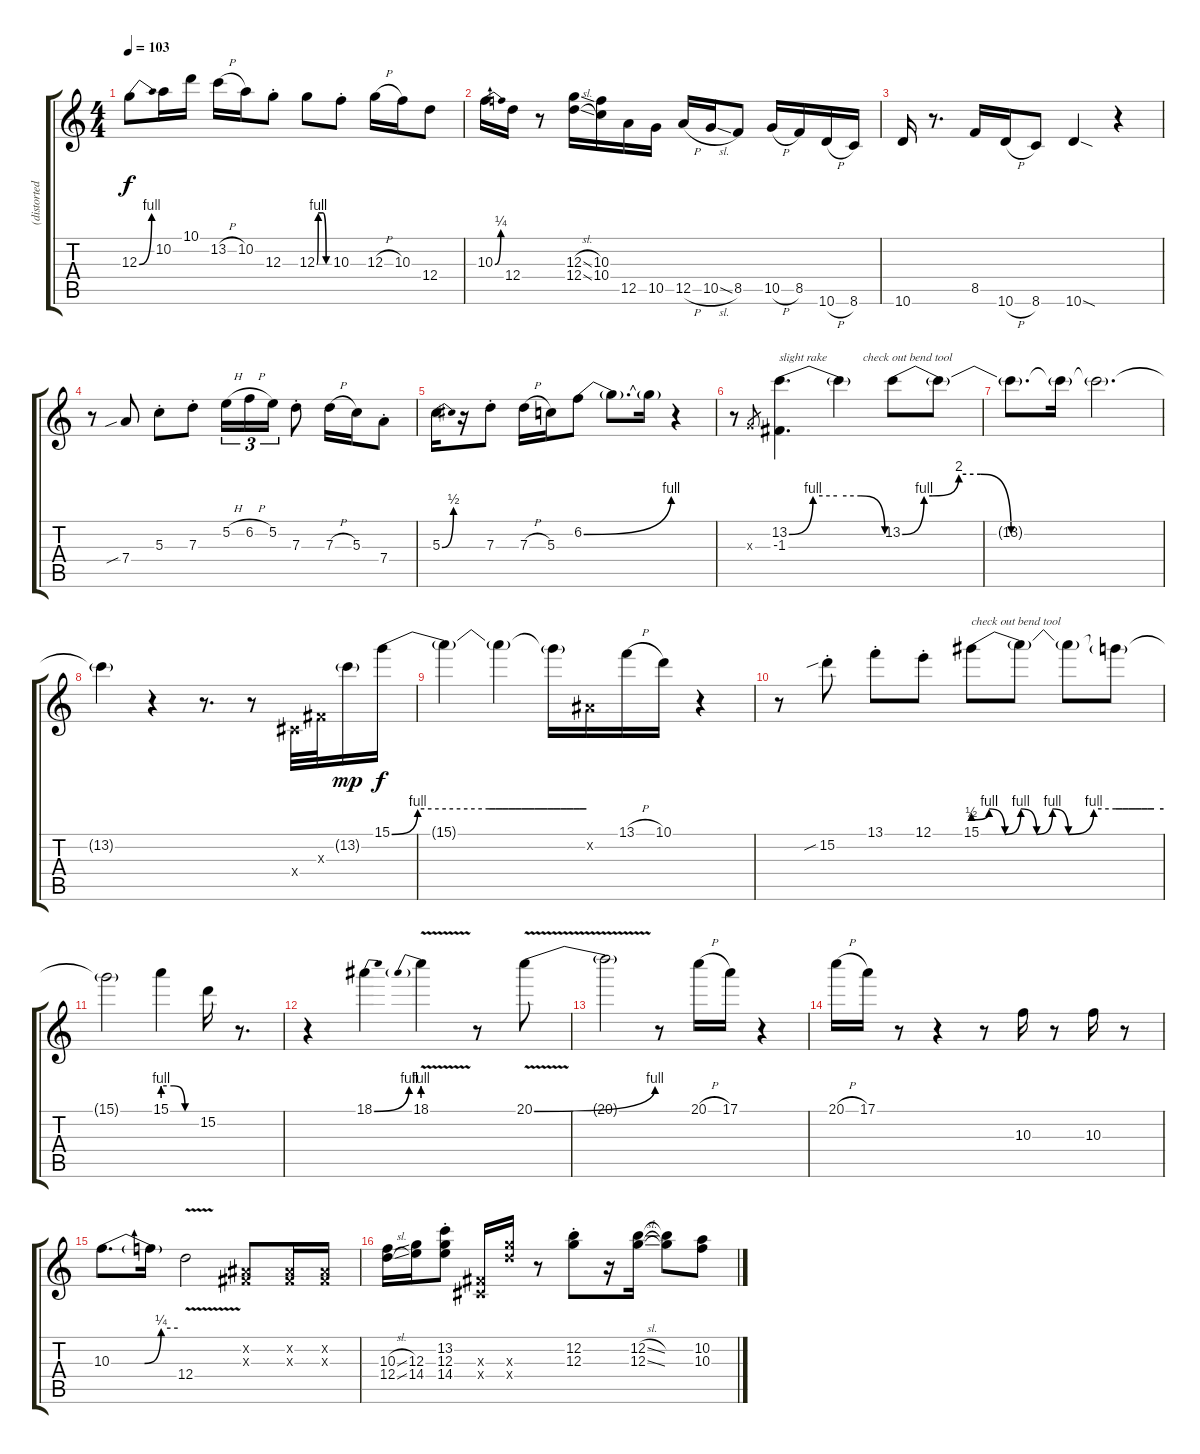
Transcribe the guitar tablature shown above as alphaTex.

\track ("(distorted)" "(distorted") {instrument distortionguitar}
\staff {score tabs}
\tuning (E4 B3 G3 D3 A2 E2) {hide}
\ts (4 4)
\tempo 103
\clef g2
\ks c
12.3{be (bend 0 0 60 4)}.8{dy f} 10.2.16 10.1.16 13.2{h}.16 10.2.16 12.3{st}.8 12.3{be (custom 0 0 7 4 30 4 45 0 60 0)}.8 10.3{st}.8 12.3{h}.16 10.3.16 12.4.8 |
10.3{be (bend 0 0 60 1)}.16 12.4.16 r.8 (12.3{sl} 12.4{sl}).16 (10.3 10.4).16 12.5.16 10.5.16 12.5{h}.16 10.5{sl}.16 8.5.8 10.5{h}.16 8.5.16 10.6{h}.16 8.6.16 |
10.6.16 r.8{d} 8.5.16 10.6{h}.16 8.6.8 10.6{sod}.4 r.4 |
r.8 7.4{sib}.8 5.3{st}.8 7.3{st}.8 5.2{h}.16{tu (3 2)} 6.2{h}.16{tu (3 2)} 5.2.16{tu (3 2)} 7.3{st}.8 7.3{h}.16 5.3.16 7.4{st}.8 |
5.3{be (bend 0 0 60 2)}.16 r.16 7.3{st}.8 7.3{h}.16 5.3.16 6.2{be (bend 0 0 60 4)}.8 6.2{t}.8{d} 6.2{t}.16 r.4 |
r.8 0.3{x}.8{gr} (13.2{be (custom 0 0 15 4 30 4 45 4 60 0)} -1.3).4{d txt "slight rake            check out bend tool"} 13.2{t}.4 13.2{be (custom 0 0 5 4 7 4 13 8 18 8 25 0 37 0 39 0 41 0 43 0 45 0 47 0 49 0 51 0 53 0 55 0 57 0 60 0)}.8 13.2{t}.8 |
13.2{t}.8{d} 13.2{t}.16 13.2{t}.2{d} |
13.2{t}.4 r.4 r.8{d} r.8 -1.4{x}.32 -1.3{x}.32 13.2{g}.16{dy mp} 15.1{be (custom 0 0 8 4 30 4 32 4 34 4 36 4 38 4 40 4 42 4 44 4 46 4 48 4 50 4 52 4 54 4 56 4 58 4 60 4)}.16{dy f} |
15.1{t}.4 15.1{t}.4 15.1{t}.16 -1.2{x}.16 13.1{h}.16 10.1.16 r.4 |
r.8 15.2{sib st}.8 13.1{st}.8 12.1{st}.8 15.1{be (custom 0 2 5 4 10 0 15 4 20 0 25 4 30 0 38 4 45 4 47 4 49 4 51 4 53 4 55 4 57 4 60 4)}.8{txt "check out bend tool"} 15.1{t}.8 15.1{t}.8 15.1{t}.8 |
15.1{t}.2 15.1{be (custom 0 4 20 4 40 0 60 0)}.4 15.2.16 r.8{d} |
r.4 18.1{be (bend 0 0 60 4)}.4 18.1{be (prebend 0 4 60 4) v}.4 r.8 20.1{be (bend 0 0 60 4) v}.8 |
20.1{t}.2 r.8 20.1{h}.16 17.1.16 r.4 |
20.1{h}.16 17.1.16 r.8 r.4 r.8 10.3.16 r.8 10.3.16 r.8 |
10.3{be (custom 0 0 30 0 45 1 60 1)}.8{d} 10.3{t}.16 12.4{v}.2 (-1.2{x} -1.3{x}).8 (-1.2{x} -1.3{x}).16 (-1.2{x} -1.3{x}).16 |
(10.3{sl} 12.4{sl}).16 (12.3 14.4).16 (13.2{st} 12.3{st} 14.4{st}).8 (-1.3{x} -1.4{x}).16 (12.3{x} 12.4{x}).16 r.8 (12.2{st} 12.3{st}).8 r.16 (12.2{sl} 12.3{sl}).16 (12.2{t} 12.3{t}).8 (10.2 10.3).8
